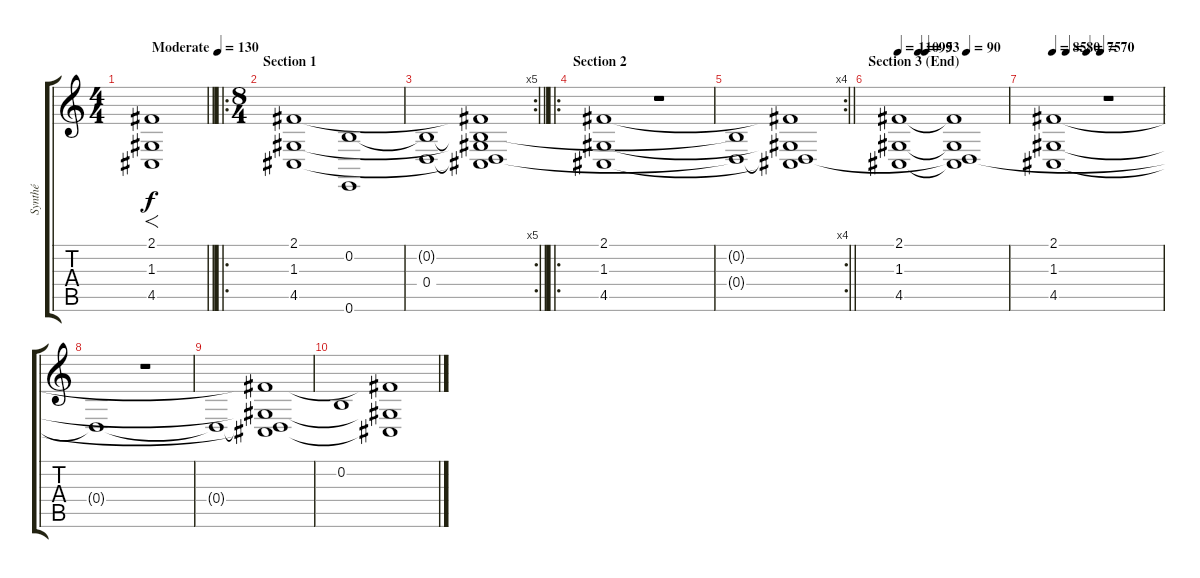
\track ("Synthé" "Synthé") {instrument synthstrings2}
\staff {score tabs}
\tuning (E4 B3 G3 D3 A2 E2) {hide}
\ts (4 4)
\tempo (130 "Moderate")
\clef g2
\barLineRight lightlight
\ks c
(2.1 1.3 4.5).1{f dy f instrument synthstrings2} |
\ro
\ts (8 4)
\section ("" "Section 1")
(2.1 1.3 4.5).1 (0.2 0.6).1 |
\rc 5
\barLineRight lightlight
(0.2{t} 0.4).1 (2.1{t} 0.2{t} 1.3{t} 0.4{t} 4.5{t}).1 |
\ro
\section ("" "Section 2")
(2.1 1.3 4.5).1 r.1 |
\rc 4
\barLineRight lightlight
(0.2{t} 0.4{t}).1 (2.1{t} 1.3{t} 0.4{t} 4.5{t}).1 |
\section ("" "Section 3 (End)")
\tempo 110
\tempo (95 0.1875)
\tempo (93 0.25)
\tempo (90 0.625)
(2.1 1.3 4.5).1 (2.1{t} 1.3{t} 0.4{t} 4.5{t}).1 |
\tempo 85
\tempo (80 0.125)
\tempo (75 0.3125)
\tempo (70 0.4375)
(2.1 1.3 4.5).1 r.1 |
0.4{t}.1{volume 8} r.1{volume 7} |
0.4{t}.1{volume 5} (2.1{t} 1.3{t} 0.4{t} 4.5{t}).1{volume 3} |
0.2.1{volume 2} (2.1{t} 1.3{t} 4.5{t}).1{volume 1}
